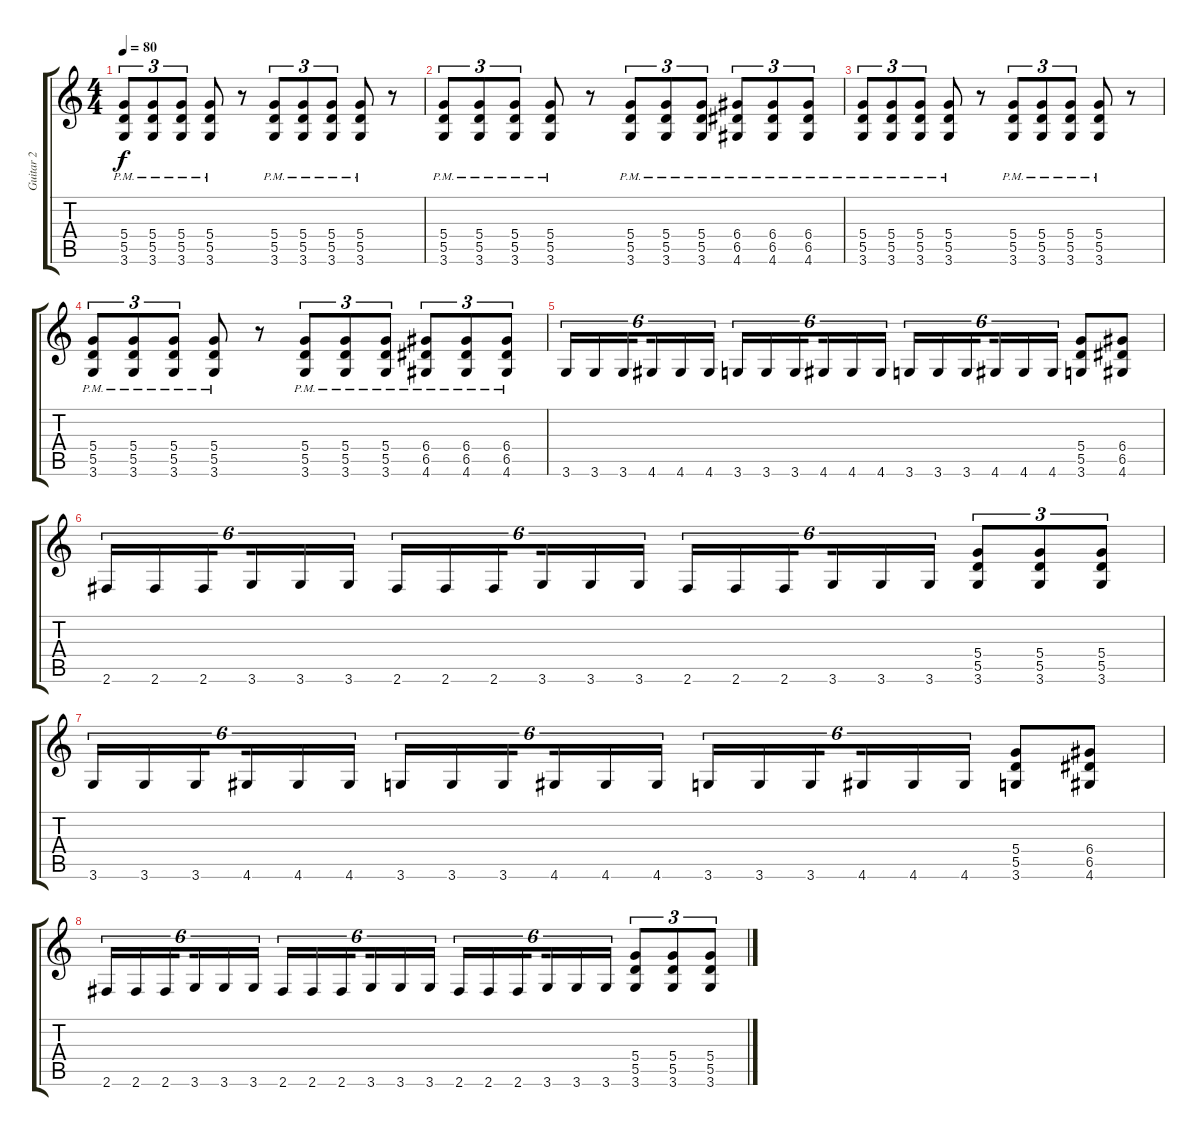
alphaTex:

\track ("Guitar 2" "Guitar 2") {instrument distortionguitar}
\staff {score tabs}
\tuning (E4 B3 G3 D3 A2 E2) {hide}
\ts (4 4)
\tempo 80
\clef g2
\ks c
(5.4{pm} 5.5{pm} 3.6{pm}).8{tu (3 2) dy f} (5.4{pm} 5.5{pm} 3.6{pm}).8{tu (3 2)} (5.4{pm} 5.5{pm} 3.6{pm}).8{tu (3 2)} (5.4{pm} 5.5{pm} 3.6{pm}).8 r.8 (5.4{pm} 5.5{pm} 3.6{pm}).8{tu (3 2)} (5.4{pm} 5.5{pm} 3.6{pm}).8{tu (3 2)} (5.4{pm} 5.5{pm} 3.6{pm}).8{tu (3 2)} (5.4{pm} 5.5{pm} 3.6{pm}).8 r.8 |
(5.4{pm} 5.5{pm} 3.6{pm}).8{tu (3 2)} (5.4{pm} 5.5{pm} 3.6{pm}).8{tu (3 2)} (5.4{pm} 5.5{pm} 3.6{pm}).8{tu (3 2)} (5.4{pm} 5.5{pm} 3.6{pm}).8 r.8 (5.4{pm} 5.5{pm} 3.6{pm}).8{tu (3 2)} (5.4{pm} 5.5{pm} 3.6{pm}).8{tu (3 2)} (5.4{pm} 5.5{pm} 3.6{pm}).8{tu (3 2)} (6.4{pm} 6.5{pm} 4.6{pm}).8{tu (3 2)} (6.4{pm} 6.5{pm} 4.6{pm}).8{tu (3 2)} (6.4{pm} 6.5{pm} 4.6{pm}).8{tu (3 2)} |
(5.4{pm} 5.5{pm} 3.6{pm}).8{tu (3 2)} (5.4{pm} 5.5{pm} 3.6{pm}).8{tu (3 2)} (5.4{pm} 5.5{pm} 3.6{pm}).8{tu (3 2)} (5.4{pm} 5.5{pm} 3.6{pm}).8 r.8 (5.4{pm} 5.5{pm} 3.6{pm}).8{tu (3 2)} (5.4{pm} 5.5{pm} 3.6{pm}).8{tu (3 2)} (5.4{pm} 5.5{pm} 3.6{pm}).8{tu (3 2)} (5.4 5.5 3.6{pm}).8 r.8 |
(5.4{pm} 5.5{pm} 3.6{pm}).8{tu (3 2)} (5.4{pm} 5.5{pm} 3.6{pm}).8{tu (3 2)} (5.4{pm} 5.5{pm} 3.6{pm}).8{tu (3 2)} (5.4{pm} 5.5{pm} 3.6{pm}).8 r.8 (5.4{pm} 5.5{pm} 3.6{pm}).8{tu (3 2)} (5.4{pm} 5.5{pm} 3.6{pm}).8{tu (3 2)} (5.4{pm} 5.5{pm} 3.6{pm}).8{tu (3 2)} (6.4{pm} 6.5{pm} 4.6{pm}).8{tu (3 2)} (6.4{pm} 6.5{pm} 4.6{pm}).8{tu (3 2)} (6.4{pm} 6.5{pm} 4.6{pm}).8{tu (3 2)} |
3.6.16{tu (6 4)} 3.6.16{tu (6 4)} 3.6.16{tu (6 4) beam splitsecondary} 4.6.16{tu (6 4)} 4.6.16{tu (6 4)} 4.6.16{tu (6 4)} 3.6.16{tu (6 4)} 3.6.16{tu (6 4)} 3.6.16{tu (6 4) beam splitsecondary} 4.6.16{tu (6 4)} 4.6.16{tu (6 4)} 4.6.16{tu (6 4)} 3.6.16{tu (6 4)} 3.6.16{tu (6 4)} 3.6.16{tu (6 4) beam splitsecondary} 4.6.16{tu (6 4)} 4.6.16{tu (6 4)} 4.6.16{tu (6 4)} (5.4 5.5 3.6).8 (6.4 6.5 4.6).8 |
2.6.16{tu (6 4)} 2.6.16{tu (6 4)} 2.6.16{tu (6 4) beam splitsecondary} 3.6.16{tu (6 4)} 3.6.16{tu (6 4)} 3.6.16{tu (6 4)} 2.6.16{tu (6 4)} 2.6.16{tu (6 4)} 2.6.16{tu (6 4) beam splitsecondary} 3.6.16{tu (6 4)} 3.6.16{tu (6 4)} 3.6.16{tu (6 4)} 2.6.16{tu (6 4)} 2.6.16{tu (6 4)} 2.6.16{tu (6 4) beam splitsecondary} 3.6.16{tu (6 4)} 3.6.16{tu (6 4)} 3.6.16{tu (6 4)} (5.4 5.5 3.6).8{tu (3 2)} (5.4 5.5 3.6).8{tu (3 2)} (5.4 5.5 3.6).8{tu (3 2)} |
3.6.16{tu (6 4)} 3.6.16{tu (6 4)} 3.6.16{tu (6 4) beam splitsecondary} 4.6.16{tu (6 4)} 4.6.16{tu (6 4)} 4.6.16{tu (6 4)} 3.6.16{tu (6 4)} 3.6.16{tu (6 4)} 3.6.16{tu (6 4) beam splitsecondary} 4.6.16{tu (6 4)} 4.6.16{tu (6 4)} 4.6.16{tu (6 4)} 3.6.16{tu (6 4)} 3.6.16{tu (6 4)} 3.6.16{tu (6 4) beam splitsecondary} 4.6.16{tu (6 4)} 4.6.16{tu (6 4)} 4.6.16{tu (6 4)} (5.4 5.5 3.6).8 (6.4 6.5 4.6).8 |
2.6.16{tu (6 4)} 2.6.16{tu (6 4)} 2.6.16{tu (6 4) beam splitsecondary} 3.6.16{tu (6 4)} 3.6.16{tu (6 4)} 3.6.16{tu (6 4)} 2.6.16{tu (6 4)} 2.6.16{tu (6 4)} 2.6.16{tu (6 4) beam splitsecondary} 3.6.16{tu (6 4)} 3.6.16{tu (6 4)} 3.6.16{tu (6 4)} 2.6.16{tu (6 4)} 2.6.16{tu (6 4)} 2.6.16{tu (6 4) beam splitsecondary} 3.6.16{tu (6 4)} 3.6.16{tu (6 4)} 3.6.16{tu (6 4)} (5.4 5.5 3.6).8{tu (3 2)} (5.4 5.5 3.6).8{tu (3 2)} (5.4 5.5 3.6).8{tu (3 2)}
